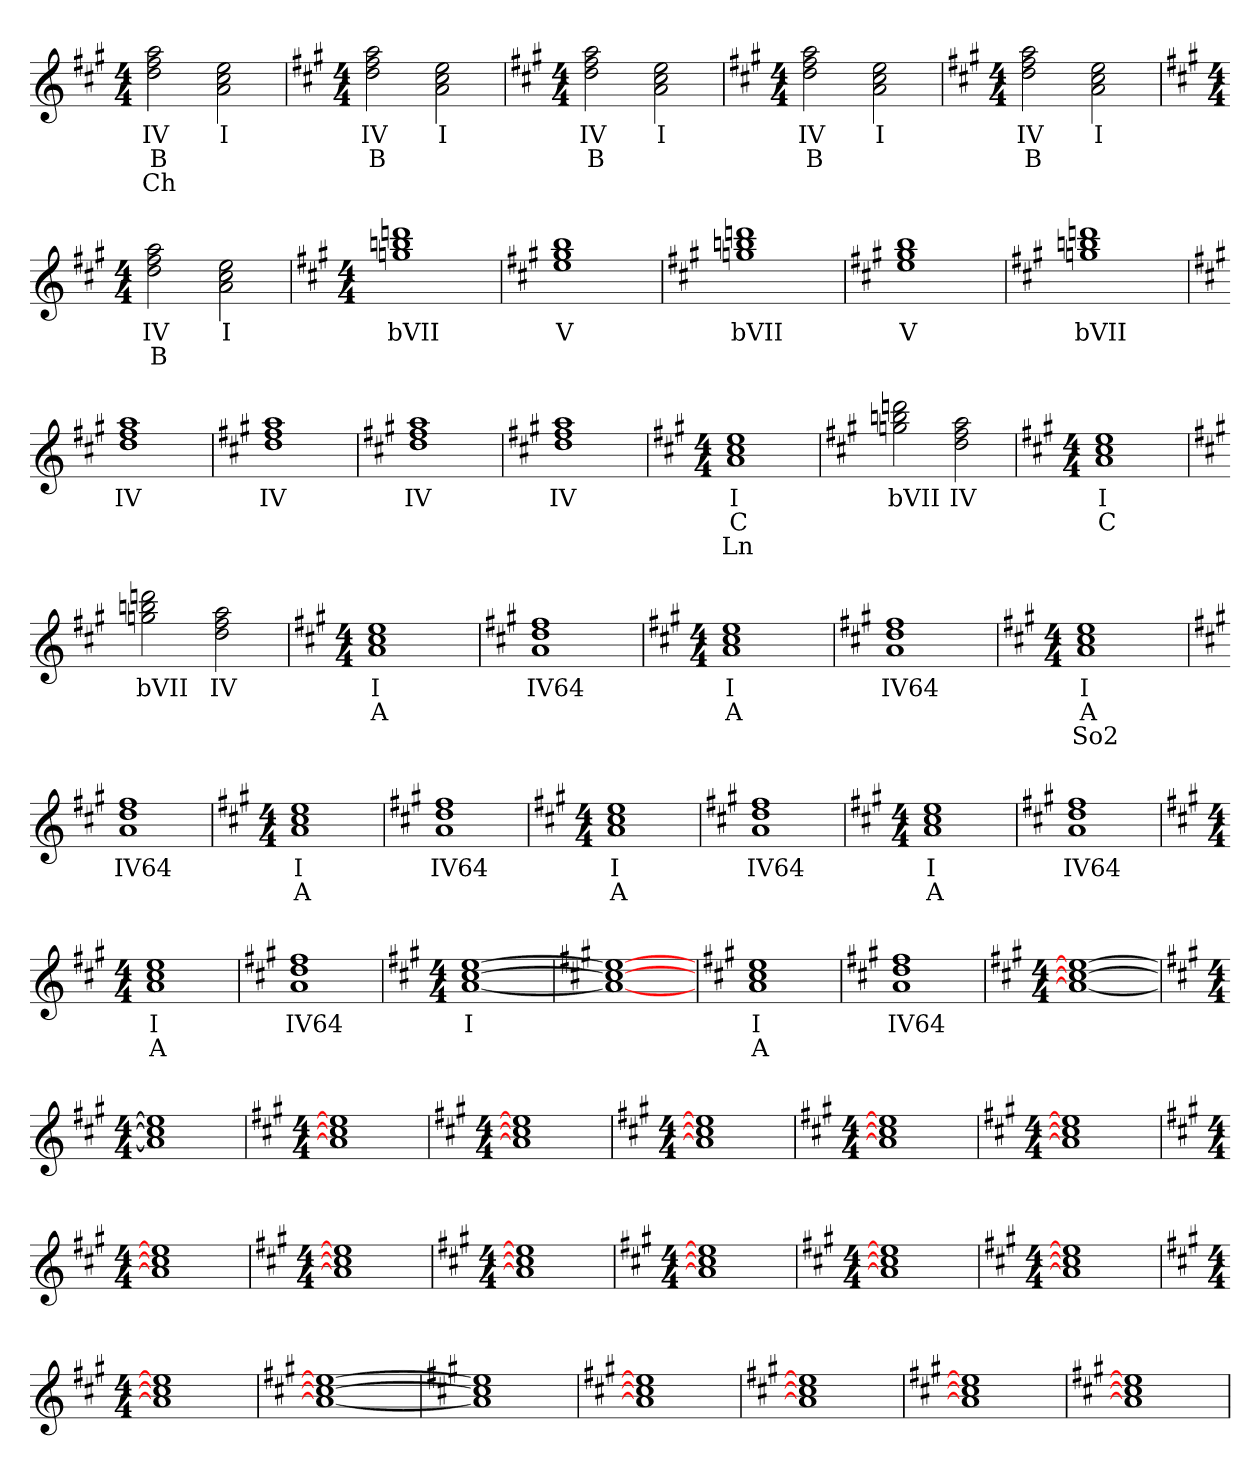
**kern	**text	**text	**text
*part1	*part1	*part1	*part1
*staff1	*staff1	*staff1	*staff1
*k[f#c#g#]	*	*	*
*A:	*	*	*
*M4/4	*	*	*
=	=	=	=
2dd 2ff# 2aa	IV	B	Ch
2a 2cc# 2ee	I	.	.
=	=	=	=
*k[f#c#g#]	*	*	*
*A:	*	*	*
*M4/4	*	*	*
2dd 2ff# 2aa	IV	B	.
2a 2cc# 2ee	I	.	.
=	=	=	=
*k[f#c#g#]	*	*	*
*A:	*	*	*
*M4/4	*	*	*
2dd 2ff# 2aa	IV	B	.
2a 2cc# 2ee	I	.	.
=	=	=	=
*k[f#c#g#]	*	*	*
*A:	*	*	*
*M4/4	*	*	*
2dd 2ff# 2aa	IV	B	.
2a 2cc# 2ee	I	.	.
=	=	=	=
*k[f#c#g#]	*	*	*
*A:	*	*	*
*M4/4	*	*	*
2dd 2ff# 2aa	IV	B	.
2a 2cc# 2ee	I	.	.
=	=	=	=
*k[f#c#g#]	*	*	*
*A:	*	*	*
*M4/4	*	*	*
2dd 2ff# 2aa	IV	B	.
2a 2cc# 2ee	I	.	.
=	=	=	=
*k[f#c#g#]	*	*	*
*A:	*	*	*
*M4/4	*	*	*
1ggn 1bbn 1dddn	bVII	.	.
=	=	=	=
*k[f#c#g#]	*	*	*
*A:	*	*	*
1ee 1gg# 1bb	V	.	.
=	=	=	=
*k[f#c#g#]	*	*	*
*A:	*	*	*
1ggn 1bbn 1dddn	bVII	.	.
=	=	=	=
*k[f#c#g#]	*	*	*
*A:	*	*	*
1ee 1gg# 1bb	V	.	.
=	=	=	=
*k[f#c#g#]	*	*	*
*A:	*	*	*
1ggn 1bbn 1dddn	bVII	.	.
=	=	=	=
*k[f#c#g#]	*	*	*
*A:	*	*	*
1dd 1ff# 1aa	IV	.	.
=	=	=	=
*k[f#c#g#]	*	*	*
*A:	*	*	*
1dd 1ff# 1aa	IV	.	.
=	=	=	=
*k[f#c#g#]	*	*	*
*A:	*	*	*
1dd 1ff# 1aa	IV	.	.
=	=	=	=
*k[f#c#g#]	*	*	*
*A:	*	*	*
1dd 1ff# 1aa	IV	.	.
=	=	=	=
*k[f#c#g#]	*	*	*
*A:	*	*	*
*M4/4	*	*	*
1a 1cc# 1ee	I	C	Ln
=	=	=	=
*k[f#c#g#]	*	*	*
*A:	*	*	*
2ggn 2bbn 2dddn	bVII	.	.
2dd 2ff# 2aa	IV	.	.
=	=	=	=
*k[f#c#g#]	*	*	*
*A:	*	*	*
*M4/4	*	*	*
1a 1cc# 1ee	I	C	.
=	=	=	=
*k[f#c#g#]	*	*	*
*A:	*	*	*
2ggn 2bbn 2dddn	bVII	.	.
2dd 2ff# 2aa	IV	.	.
=	=	=	=
*k[f#c#g#]	*	*	*
*A:	*	*	*
*M4/4	*	*	*
1a 1cc# 1ee	I	A	.
=	=	=	=
*k[f#c#g#]	*	*	*
*A:	*	*	*
1a 1dd 1ff#	IV64	.	.
=	=	=	=
*k[f#c#g#]	*	*	*
*A:	*	*	*
*M4/4	*	*	*
1a 1cc# 1ee	I	A	.
=	=	=	=
*k[f#c#g#]	*	*	*
*A:	*	*	*
1a 1dd 1ff#	IV64	.	.
=	=	=	=
*k[f#c#g#]	*	*	*
*A:	*	*	*
*M4/4	*	*	*
1a 1cc# 1ee	I	A	So2
=	=	=	=
*k[f#c#g#]	*	*	*
*A:	*	*	*
1a 1dd 1ff#	IV64	.	.
=	=	=	=
*k[f#c#g#]	*	*	*
*A:	*	*	*
*M4/4	*	*	*
1a 1cc# 1ee	I	A	.
=	=	=	=
*k[f#c#g#]	*	*	*
*A:	*	*	*
1a 1dd 1ff#	IV64	.	.
=	=	=	=
*k[f#c#g#]	*	*	*
*A:	*	*	*
*M4/4	*	*	*
1a 1cc# 1ee	I	A	.
=	=	=	=
*k[f#c#g#]	*	*	*
*A:	*	*	*
1a 1dd 1ff#	IV64	.	.
=	=	=	=
*k[f#c#g#]	*	*	*
*A:	*	*	*
*M4/4	*	*	*
1a 1cc# 1ee	I	A	.
=	=	=	=
*k[f#c#g#]	*	*	*
*A:	*	*	*
1a 1dd 1ff#	IV64	.	.
=	=	=	=
*k[f#c#g#]	*	*	*
*A:	*	*	*
*M4/4	*	*	*
1a 1cc# 1ee	I	A	.
=	=	=	=
*k[f#c#g#]	*	*	*
*A:	*	*	*
1a 1dd 1ff#	IV64	.	.
=	=	=	=
*k[f#c#g#]	*	*	*
*A:	*	*	*
*M4/4	*	*	*
[1a [1cc# [1ee	I	.	.
=	=	=	=
*k[f#c#g#]	*	*	*
*A:	*	*	*
1a_ 1cc#_ 1ee_	.	.	.
=	=	=	=
*k[f#c#g#]	*	*	*
*A:	*	*	*
1a 1cc# 1ee	I	A	.
=	=	=	=
*k[f#c#g#]	*	*	*
*A:	*	*	*
1a 1dd 1ff#	IV64	.	.
=	=	=	=
*k[f#c#g#]	*	*	*
*A:	*	*	*
*M4/4	*	*	*
1a_ 1cc#_ 1ee_	.	.	.
=	=	=	=
*k[f#c#g#]	*	*	*
*A:	*	*	*
*M4/4	*	*	*
1a] 1cc#] 1ee]	.	.	.
=	=	=	=
*k[f#c#g#]	*	*	*
*A:	*	*	*
*M4/4	*	*	*
1a] 1cc#] 1ee]	.	.	.
=	=	=	=
*k[f#c#g#]	*	*	*
*A:	*	*	*
*M4/4	*	*	*
1a] 1cc#] 1ee]	.	.	.
=	=	=	=
*k[f#c#g#]	*	*	*
*A:	*	*	*
*M4/4	*	*	*
1a] 1cc#] 1ee]	.	.	.
=	=	=	=
*k[f#c#g#]	*	*	*
*A:	*	*	*
*M4/4	*	*	*
1a] 1cc#] 1ee]	.	.	.
=	=	=	=
*k[f#c#g#]	*	*	*
*A:	*	*	*
*M4/4	*	*	*
1a] 1cc#] 1ee]	.	.	.
=	=	=	=
*k[f#c#g#]	*	*	*
*A:	*	*	*
*M4/4	*	*	*
1a] 1cc#] 1ee]	.	.	.
=	=	=	=
*k[f#c#g#]	*	*	*
*A:	*	*	*
*M4/4	*	*	*
1a] 1cc#] 1ee]	.	.	.
=	=	=	=
*k[f#c#g#]	*	*	*
*A:	*	*	*
*M4/4	*	*	*
1a] 1cc#] 1ee]	.	.	.
=	=	=	=
*k[f#c#g#]	*	*	*
*A:	*	*	*
*M4/4	*	*	*
1a] 1cc#] 1ee]	.	.	.
=	=	=	=
*k[f#c#g#]	*	*	*
*A:	*	*	*
*M4/4	*	*	*
1a] 1cc#] 1ee]	.	.	.
=	=	=	=
*k[f#c#g#]	*	*	*
*A:	*	*	*
*M4/4	*	*	*
1a] 1cc#] 1ee]	.	.	.
=	=	=	=
*k[f#c#g#]	*	*	*
*A:	*	*	*
*M4/4	*	*	*
1a] 1cc#] 1ee]	.	.	.
=	=	=	=
*k[f#c#g#]	*	*	*
*A:	*	*	*
1a_ 1cc#_ 1ee_	.	.	.
=	=	=	=
*k[f#c#g#]	*	*	*
*A:	*	*	*
1a] 1cc#] 1ee]	.	.	.
=	=	=	=
*k[f#c#g#]	*	*	*
*A:	*	*	*
1a] 1cc#] 1ee]	.	.	.
=	=	=	=
*k[f#c#g#]	*	*	*
*A:	*	*	*
1a] 1cc#] 1ee]	.	.	.
=	=	=	=
*k[f#c#g#]	*	*	*
*A:	*	*	*
1a] 1cc#] 1ee]	.	.	.
=	=	=	=
*k[f#c#g#]	*	*	*
*A:	*	*	*
1a] 1cc#] 1ee]	.	.	.
=	=	=	=
*-	*-	*-	*-
